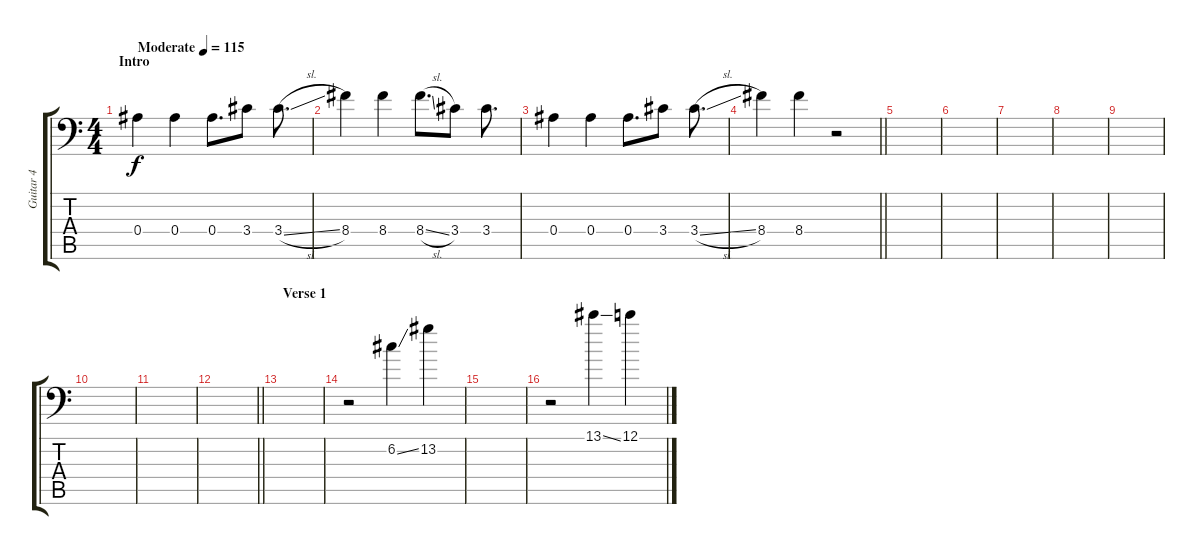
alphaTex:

\track ("Guitar 4" "Guitar 4") {instrument distortionguitar}
\staff {score tabs}
\tuning (C4 G3 Eb3 Bb2 F2 Bb1) {hide}
\ts (4 4)
\section ("" "Intro")
\tempo (115 "Moderate")
\clef f4
\ks c
0.4.4{dy f volume 0 instrument distortionguitar} 0.4.4{volume 13} 0.4.8{d} 3.4.8 3.4{sl}.8{d} |
8.4.4 8.4.4 8.4{sl}.8{d} 3.4.8 3.4.8{d} |
0.4.4 0.4.4 0.4.8{d} 3.4.8 3.4{sl}.8{d} |
\barLineRight lightlight
8.4.4 8.4.4 r.2 |
\section ("" "")
|
|
|
|
|
|
|
\barLineRight lightlight
|
\section ("" "Verse 1")
|
r.2{balance 0} 6.2{ss}.4 13.2.4 |
|
r.2 13.1{ss}.4 12.1.4
